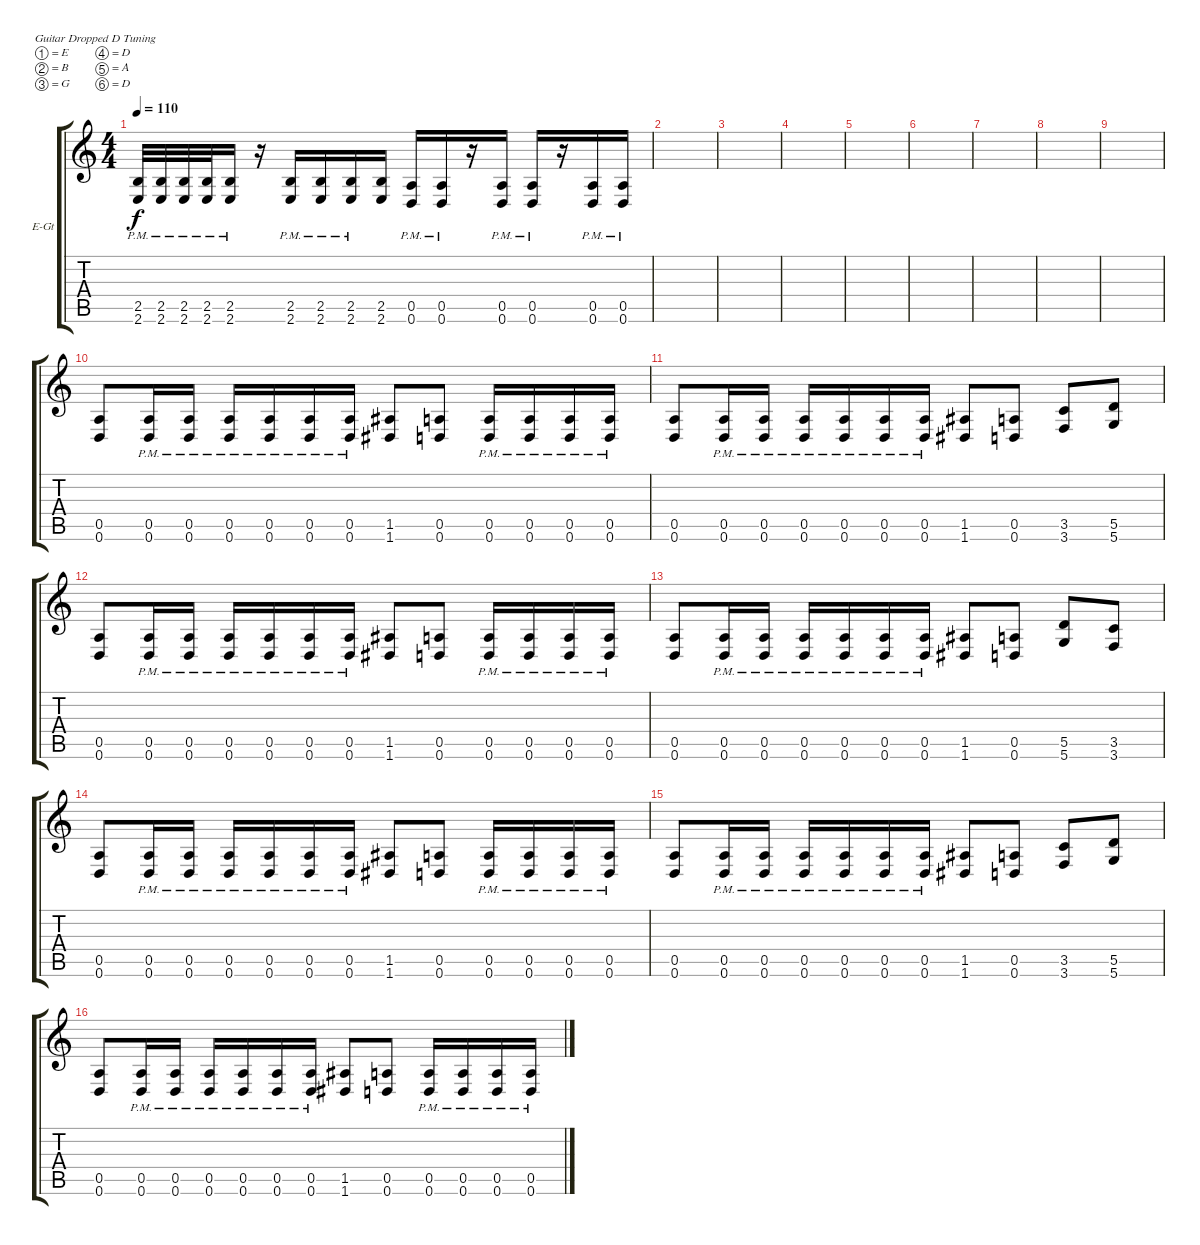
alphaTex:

\bracketExtendMode groupsimilarinstruments
\firstSystemTrackNameOrientation horizontal
\otherSystemsTrackNameOrientation horizontal
\track ("Distortion-guitar (Paul)" "E-Gt") {instrument distortionguitar}
\staff {score tabs}
\tuning (E4 B3 G3 D3 A2 D2)
\ts (4 4)
\tempo 110
\clef g2
\ks c
(2.5{pm} 2.6{pm}).32{dy f} (2.5{pm} 2.6{pm}).32 (2.5{pm} 2.6{pm}).32 (2.5{pm} 2.6{pm}).32 (2.5{pm} 2.6{pm}).16 r.16 (2.5{pm} 2.6{pm}).16 (2.5{pm} 2.6{pm}).16 (2.5{pm} 2.6{pm}).16 (2.5 2.6).16 (0.5{pm} 0.6{pm}).16 (0.5{pm} 0.6{pm}).16 r.16 (0.5{pm} 0.6{pm}).16 (0.5{pm} 0.6{pm}).16 r.16 (0.5{pm} 0.6{pm}).16 (0.5{pm} 0.6{pm}).16 |
|
|
|
|
|
|
|
|
(0.5 0.6).8 (0.5{pm} 0.6{pm}).16 (0.5{pm} 0.6{pm}).16 (0.5{pm} 0.6{pm}).16 (0.5{pm} 0.6{pm}).16 (0.5{pm} 0.6{pm}).16 (0.5{pm} 0.6{pm}).16 (1.5 1.6).8 (0.5 0.6).8 (0.5{pm} 0.6{pm}).16 (0.5{pm} 0.6{pm}).16 (0.5{pm} 0.6{pm}).16 (0.5{pm} 0.6{pm}).16 |
(0.5 0.6).8 (0.5{pm} 0.6{pm}).16 (0.5{pm} 0.6{pm}).16 (0.5{pm} 0.6{pm}).16 (0.5{pm} 0.6{pm}).16 (0.5{pm} 0.6{pm}).16 (0.5{pm} 0.6{pm}).16 (1.5 1.6).8 (0.5 0.6).8 (3.5 3.6).8 (5.5 5.6).8 |
(0.5 0.6).8 (0.5{pm} 0.6{pm}).16 (0.5{pm} 0.6{pm}).16 (0.5{pm} 0.6{pm}).16 (0.5{pm} 0.6{pm}).16 (0.5{pm} 0.6{pm}).16 (0.5{pm} 0.6{pm}).16 (1.5 1.6).8 (0.5 0.6).8 (0.5{pm} 0.6{pm}).16 (0.5{pm} 0.6{pm}).16 (0.5{pm} 0.6{pm}).16 (0.5{pm} 0.6{pm}).16 |
(0.5 0.6).8 (0.5{pm} 0.6{pm}).16 (0.5{pm} 0.6{pm}).16 (0.5{pm} 0.6{pm}).16 (0.5{pm} 0.6{pm}).16 (0.5{pm} 0.6{pm}).16 (0.5{pm} 0.6{pm}).16 (1.5 1.6).8 (0.5 0.6).8 (5.5 5.6).8 (3.5 3.6).8 |
(0.5 0.6).8 (0.5{pm} 0.6{pm}).16 (0.5{pm} 0.6{pm}).16 (0.5{pm} 0.6{pm}).16 (0.5{pm} 0.6{pm}).16 (0.5{pm} 0.6{pm}).16 (0.5{pm} 0.6{pm}).16 (1.5 1.6).8 (0.5 0.6).8 (0.5{pm} 0.6{pm}).16 (0.5{pm} 0.6{pm}).16 (0.5{pm} 0.6{pm}).16 (0.5{pm} 0.6{pm}).16 |
(0.5 0.6).8 (0.5{pm} 0.6{pm}).16 (0.5{pm} 0.6{pm}).16 (0.5{pm} 0.6{pm}).16 (0.5{pm} 0.6{pm}).16 (0.5{pm} 0.6{pm}).16 (0.5{pm} 0.6{pm}).16 (1.5 1.6).8 (0.5 0.6).8 (3.5 3.6).8 (5.5 5.6).8 |
(0.5 0.6).8 (0.5{pm} 0.6{pm}).16 (0.5{pm} 0.6{pm}).16 (0.5{pm} 0.6{pm}).16 (0.5{pm} 0.6{pm}).16 (0.5{pm} 0.6{pm}).16 (0.5{pm} 0.6{pm}).16 (1.5 1.6).8 (0.5 0.6).8 (0.5{pm} 0.6{pm}).16 (0.5{pm} 0.6{pm}).16 (0.5{pm} 0.6{pm}).16 (0.5{pm} 0.6{pm}).16
